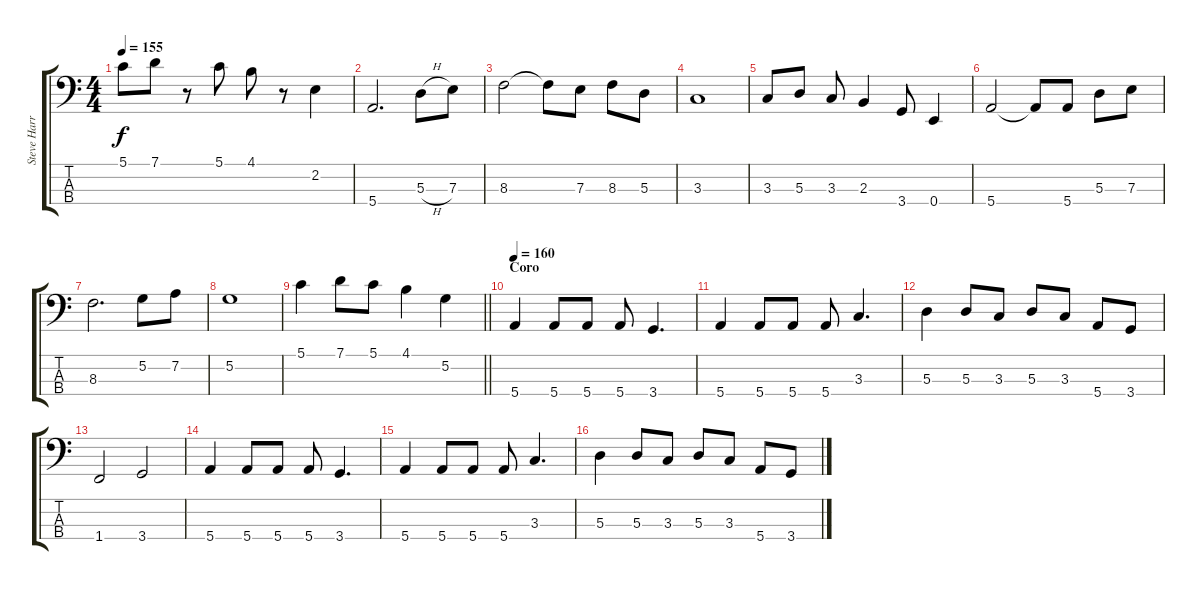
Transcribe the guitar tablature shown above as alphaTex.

\track ("Steve Harris" "Steve Harr") {instrument electricbassfinger}
\staff {score tabs}
\tuning (G2 D2 A1 E1) {hide}
\ts (4 4)
\tempo 155
\clef f4
\ks c
5.1.8{dy f} 7.1.8 r.8 5.1.8 4.1.8 r.8 2.2.4 |
5.4.2{d} 5.3{h}.8 7.3.8 |
8.3.2 8.3{t}.8 7.3.8 8.3.8 5.3.8 |
3.3.1 |
3.3.8 5.3.8 3.3.8 2.3.4 3.4.8 0.4.4 |
5.4.2 5.4{t}.8 5.4.8 5.3.8 7.3.8 |
8.3.2{d} 5.2.8 7.2.8 |
5.2.1 |
\barLineRight lightlight
5.1.4 7.1.8 5.1.8 4.1.4 5.2.4 |
\section ("" "Coro")
\tempo 160
5.4.4 5.4.8 5.4.8 5.4.8 3.4.4{d} |
5.4.4 5.4.8 5.4.8 5.4.8 3.3.4{d} |
5.3.4 5.3.8 3.3.8 5.3.8 3.3.8 5.4.8 3.4.8 |
1.4.2 3.4.2 |
5.4.4 5.4.8 5.4.8 5.4.8 3.4.4{d} |
5.4.4 5.4.8 5.4.8 5.4.8 3.3.4{d} |
5.3.4 5.3.8 3.3.8 5.3.8 3.3.8 5.4.8 3.4.8
